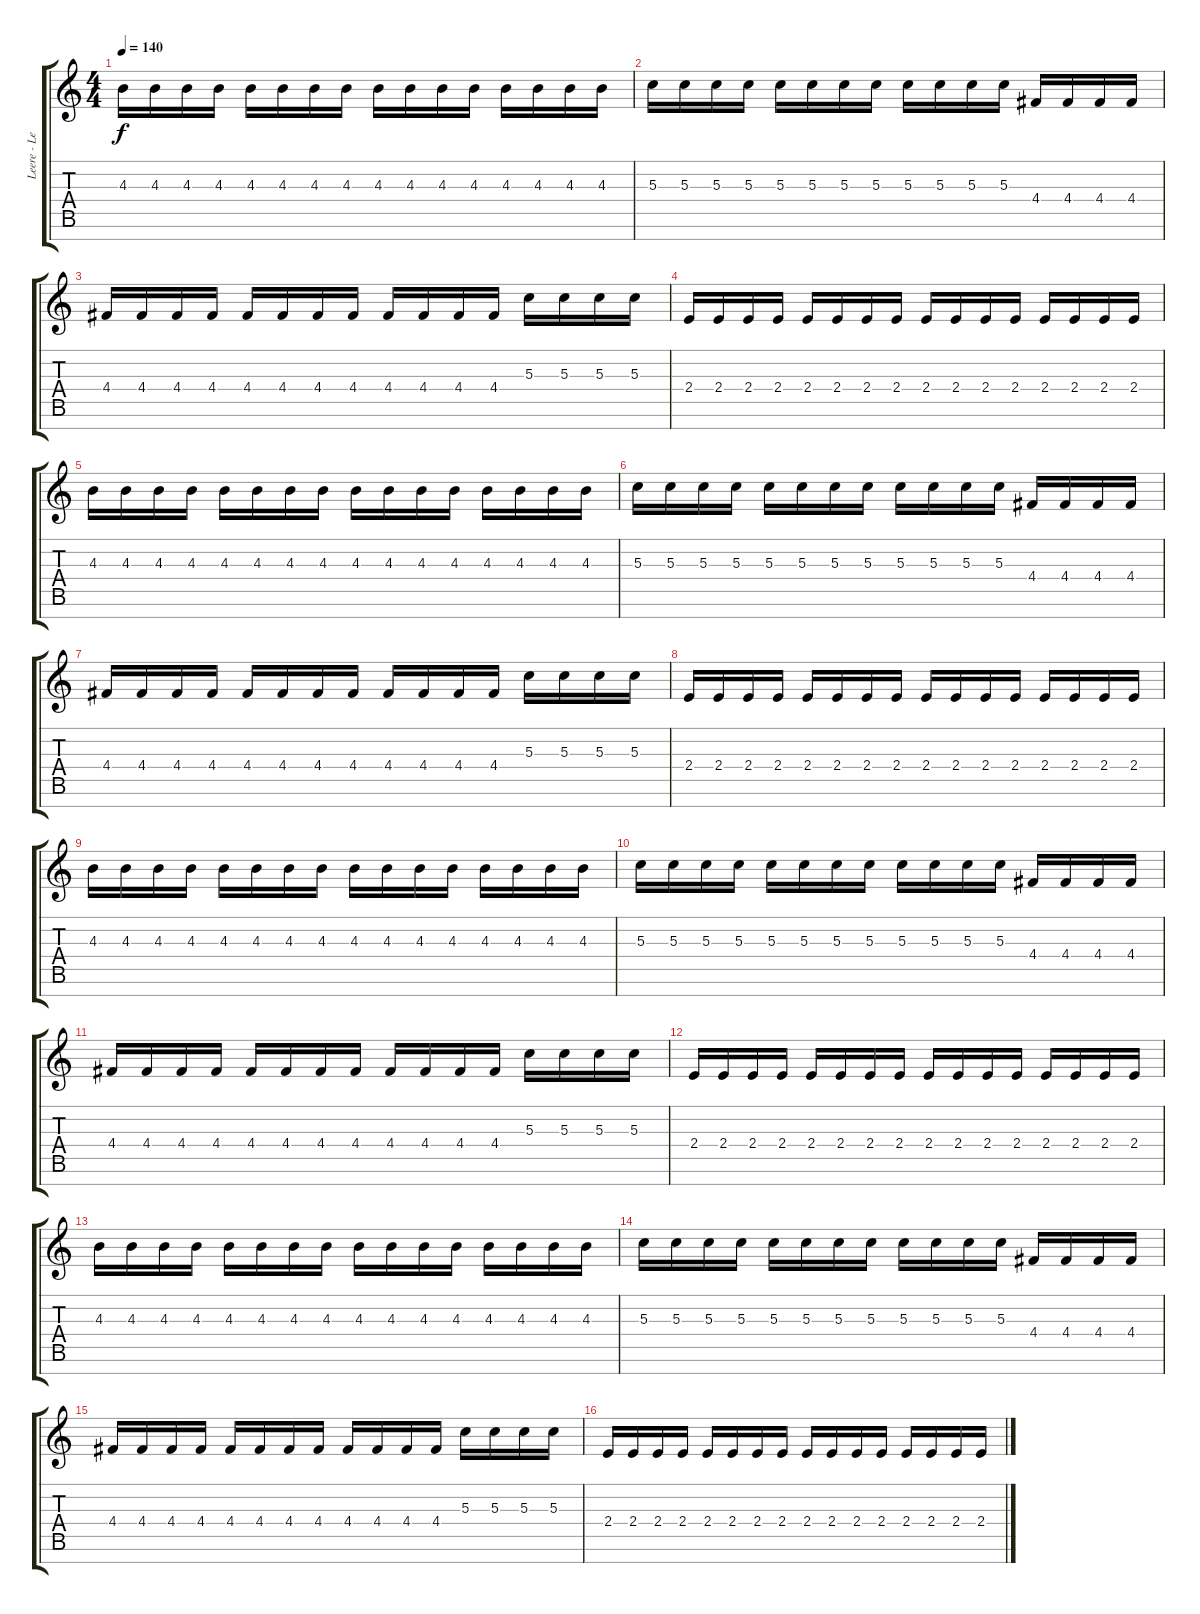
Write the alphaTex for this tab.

\track ("Leere - Lead Guitar" "Leere - Le") {instrument distortionguitar}
\staff {score tabs}
\tuning (E4 B3 G3 D3 A2 E2 B1) {hide}
\ts (4 4)
\tempo 140
\clef g2
\ks c
4.3.16{dy f volume 13} 4.3.16 4.3.16 4.3.16 4.3.16 4.3.16 4.3.16 4.3.16 4.3.16 4.3.16 4.3.16 4.3.16 4.3.16 4.3.16 4.3.16 4.3.16 |
5.3.16 5.3.16 5.3.16 5.3.16 5.3.16 5.3.16 5.3.16 5.3.16 5.3.16 5.3.16 5.3.16 5.3.16 4.4.16 4.4.16 4.4.16 4.4.16 |
4.4.16 4.4.16 4.4.16 4.4.16 4.4.16 4.4.16 4.4.16 4.4.16 4.4.16 4.4.16 4.4.16 4.4.16 5.3.16 5.3.16 5.3.16 5.3.16 |
2.4.16 2.4.16 2.4.16 2.4.16 2.4.16 2.4.16 2.4.16 2.4.16 2.4.16 2.4.16 2.4.16 2.4.16 2.4.16 2.4.16 2.4.16 2.4.16 |
4.3.16 4.3.16 4.3.16 4.3.16 4.3.16 4.3.16 4.3.16 4.3.16 4.3.16 4.3.16 4.3.16 4.3.16 4.3.16 4.3.16 4.3.16 4.3.16 |
5.3.16 5.3.16 5.3.16 5.3.16 5.3.16 5.3.16 5.3.16 5.3.16 5.3.16 5.3.16 5.3.16 5.3.16 4.4.16 4.4.16 4.4.16 4.4.16 |
4.4.16 4.4.16 4.4.16 4.4.16 4.4.16 4.4.16 4.4.16 4.4.16 4.4.16 4.4.16 4.4.16 4.4.16 5.3.16 5.3.16 5.3.16 5.3.16 |
2.4.16 2.4.16 2.4.16 2.4.16 2.4.16 2.4.16 2.4.16 2.4.16 2.4.16 2.4.16 2.4.16 2.4.16 2.4.16 2.4.16 2.4.16 2.4.16 |
4.3.16 4.3.16 4.3.16 4.3.16 4.3.16 4.3.16 4.3.16 4.3.16 4.3.16 4.3.16 4.3.16 4.3.16 4.3.16 4.3.16 4.3.16 4.3.16 |
5.3.16 5.3.16 5.3.16 5.3.16 5.3.16 5.3.16 5.3.16 5.3.16 5.3.16 5.3.16 5.3.16 5.3.16 4.4.16 4.4.16 4.4.16 4.4.16 |
4.4.16 4.4.16 4.4.16 4.4.16 4.4.16 4.4.16 4.4.16 4.4.16 4.4.16 4.4.16 4.4.16 4.4.16 5.3.16 5.3.16 5.3.16 5.3.16 |
2.4.16 2.4.16 2.4.16 2.4.16 2.4.16 2.4.16 2.4.16 2.4.16 2.4.16 2.4.16 2.4.16 2.4.16 2.4.16 2.4.16 2.4.16 2.4.16 |
4.3.16 4.3.16 4.3.16 4.3.16 4.3.16 4.3.16 4.3.16 4.3.16 4.3.16 4.3.16 4.3.16 4.3.16 4.3.16 4.3.16 4.3.16 4.3.16 |
5.3.16 5.3.16 5.3.16 5.3.16 5.3.16 5.3.16 5.3.16 5.3.16 5.3.16 5.3.16 5.3.16 5.3.16 4.4.16 4.4.16 4.4.16 4.4.16 |
4.4.16 4.4.16 4.4.16 4.4.16 4.4.16 4.4.16 4.4.16 4.4.16 4.4.16 4.4.16 4.4.16 4.4.16 5.3.16 5.3.16 5.3.16 5.3.16 |
2.4.16 2.4.16 2.4.16 2.4.16 2.4.16 2.4.16 2.4.16 2.4.16 2.4.16 2.4.16 2.4.16 2.4.16 2.4.16 2.4.16 2.4.16 2.4.16
